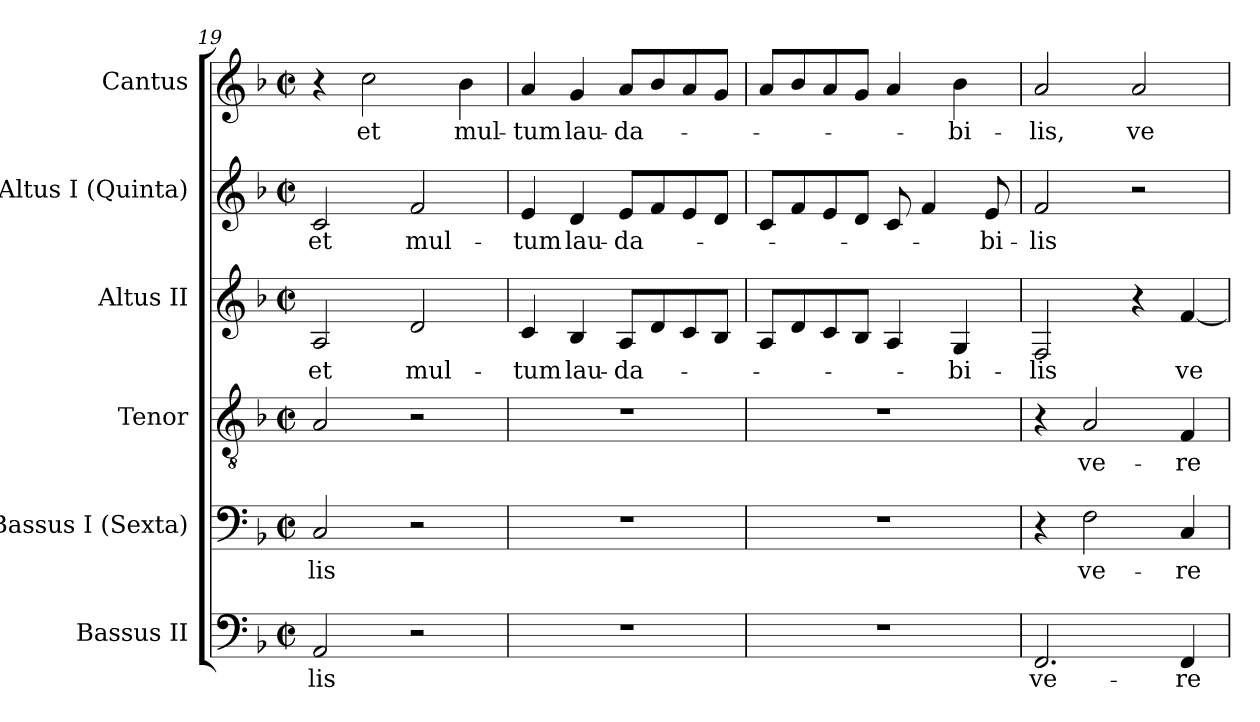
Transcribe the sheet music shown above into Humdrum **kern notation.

**kern	**text	**kern	**text	**kern	**text	**kern	**text	**kern	**text	**kern	**text
*part6	*part6	*part5	*part5	*part4	*part4	*part3	*part3	*part2	*part2	*part1	*part1
*staff6	*staff6	*staff5	*staff5	*staff4	*staff4	*staff3	*staff3	*staff2	*staff2	*staff1	*staff1
*I"Bassus II	*	*I"Bassus I (Sexta)	*	*I"Tenor	*	*I"Altus II	*	*I"Altus I (Quinta)	*	*I"Cantus	*
*I'B.	*	*I'B.	*	*I'T.	*	*I'A.	*	*I'A.	*	*I'S.	*
*clefF4	*	*clefF4	*	*clefGv2	*	*clefG2	*	*clefG2	*	*clefG2	*
*	*	*	*	*ITrd7c12	*	*	*	*	*	*	*
*k[b-]	*	*k[b-]	*	*k[b-]	*	*k[b-]	*	*k[b-]	*	*k[b-]	*
*F:	*	*F:	*	*F:	*	*F:	*	*F:	*	*F:	*
*M2/2	*	*M2/2	*	*M2/2	*	*M2/2	*	*M2/2	*	*M2/2	*
*met(c|)	*	*met(c|)	*	*met(c|)	*	*met(c|)	*	*met(c|)	*	*met(c|)	*
=19	=19	=19	=19	=19	=19	=19	=19	=19	=19	=19	=19
!	!LO:LY:b:color=#000000	!	!	!	!	!	!	!	!	!	!
!	!	!	!LO:LY:b:color=#000000	!	!	!	!	!	!	!	!
!	!	!	!	!	!	!	!LO:LY:b:color=#000000	!	!	!	!
!	!	!	!	!	!	!	!	!	!LO:LY:b:color=#000000	!	!
2AAi/	-lis	2Ci/	-lis	2AAi/	.	2Ai/	et	2ci/	et	4r	.
!	!	!	!	!	!	!	!	!	!	!	!LO:LY:b:color=#000000
.	.	.	.	.	.	.	.	.	.	2cci\	et
!	!	!	!	!	!	!	!LO:LY:b:color=#000000	!	!	!	!
!	!	!	!	!	!	!	!	!	!LO:LY:b:color=#000000	!	!
2r	.	2r	.	2r	.	2di/	mul-	2fi/	mul-	.	.
!	!	!	!	!	!	!	!	!	!	!	!LO:LY:b:color=#000000
.	.	.	.	.	.	.	.	.	.	4b-i\	mul-
=20	=20	=20	=20	=20	=20	=20	=20	=20	=20	=20	=20
!	!	!	!	!	!	!	!LO:LY:b:color=#000000	!	!	!	!
!	!	!	!	!	!	!	!	!	!LO:LY:b:color=#000000	!	!
!	!	!	!	!	!	!	!	!	!	!	!LO:LY:b:color=#000000
1r	.	1r	.	1r	.	4ci/	-tum	4ei/	-tum	4ai/	-tum
!	!	!	!	!	!	!	!LO:LY:b:color=#000000	!	!	!	!
!	!	!	!	!	!	!	!	!	!LO:LY:b:color=#000000	!	!
!	!	!	!	!	!	!	!	!	!	!	!LO:LY:b:color=#000000
.	.	.	.	.	.	4B-i/	lau-	4di/	lau-	4gi/	lau-
!	!	!	!	!	!	!	!LO:LY:b:color=#000000	!	!	!	!
!	!	!	!	!	!	!	!	!	!LO:LY:b:color=#000000	!	!
!	!	!	!	!	!	!	!	!	!	!	!LO:LY:b:color=#000000
.	.	.	.	.	.	8Ai/L	-da-	8ei/L	-da-	8ai/L	-da-
.	.	.	.	.	.	8di/	.	8fi/	.	8b-i/	.
.	.	.	.	.	.	8ci/	.	8ei/	.	8ai/	.
.	.	.	.	.	.	8B-i/J	.	8di/J	.	8gi/J	.
=21	=21	=21	=21	=21	=21	=21	=21	=21	=21	=21	=21
1r	.	1r	.	1r	.	8Ai/L	.	8ci/L	.	8ai/L	.
.	.	.	.	.	.	8di/	.	8fi/	.	8b-i/	.
.	.	.	.	.	.	8ci/	.	8ei/	.	8ai/	.
.	.	.	.	.	.	8B-i/J	.	8di/J	.	8gi/J	.
.	.	.	.	.	.	4Ai/	.	8ci/	.	4ai/	.
.	.	.	.	.	.	.	.	4fi/	.	.	.
!	!	!	!	!	!	!	!LO:LY:b:color=#000000	!	!	!	!
!	!	!	!	!	!	!	!	!	!	!	!LO:LY:b:color=#000000
.	.	.	.	.	.	4Gi/	-bi-	.	.	4b-i\	-bi-
!	!	!	!	!	!	!	!	!	!LO:LY:b:color=#000000	!	!
.	.	.	.	.	.	.	.	8ei/	-bi-	.	.
=22	=22	=22	=22	=22	=22	=22	=22	=22	=22	=22	=22
!	!LO:LY:b:color=#000000	!	!	!	!	!	!	!	!	!	!
!	!	!	!	!	!	!	!LO:LY:b:color=#000000	!	!	!	!
!	!	!	!	!	!	!	!	!	!LO:LY:b:color=#000000	!	!
!	!	!	!	!	!	!	!	!	!	!	!LO:LY:b:color=#000000
2.FFi/	ve-	4r	.	4r	.	2Fi/	-lis	2fi/	-lis	2ai/	-lis,
!	!	!	!LO:LY:b:color=#000000	!	!	!	!	!	!	!	!
!	!	!	!	!	!LO:LY:b:color=#000000	!	!	!	!	!	!
.	.	2Fi\	ve-	2AAi/	ve-	.	.	.	.	.	.
!	!	!	!	!	!	!	!	!	!	!	!LO:LY:b:color=#000000
.	.	.	.	.	.	4r	.	2r	.	2ai/	ve-
!	!LO:LY:b:color=#000000	!	!	!	!	!	!	!	!	!	!
!	!	!	!LO:LY:b:color=#000000	!	!	!	!	!	!	!	!
!	!	!	!	!	!LO:LY:b:color=#000000	!	!	!	!	!	!
!	!	!	!	!	!	!	!LO:LY:b:color=#000000	!	!	!	!
4FFi/	-re	4Ci/	-re	4FFi/	-re	[<4fi/	ve-	.	.	.	.
=	=	=	=	=	=	=	=	=	=	=	=
*-	*-	*-	*-	*-	*-	*-	*-	*-	*-	*-	*-
